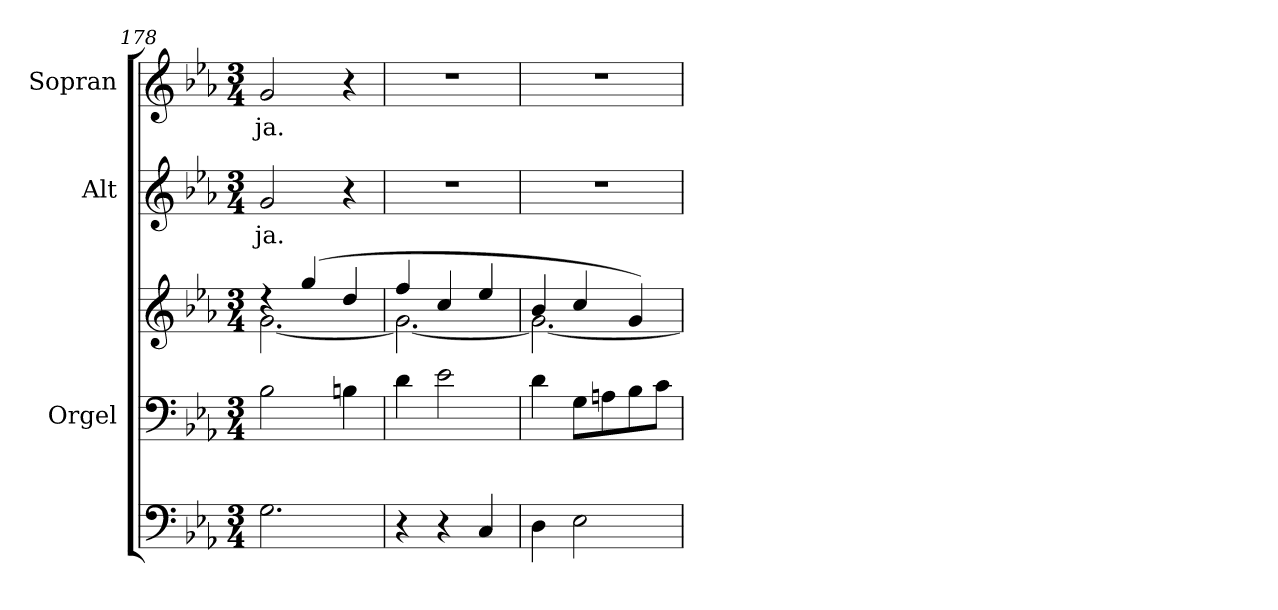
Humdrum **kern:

**kern	**kern	**kern	**kern	**text	**kern	**text
*part4	*part3	*part3	*part2	*part2	*part1	*part1
*staff5	*staff4	*staff3	*staff2	*staff2	*staff1	*staff1
*	*I"Orgel	*	*I"Alt	*	*I"Sopran	*
*	*I'Org.	*	*I'A.	*	*I'S.	*
*clefF4	*clefF4	*clefG2	*clefG2	*	*clefG2	*
*k[b-e-a-]	*k[b-e-a-]	*k[b-e-a-]	*k[b-e-a-]	*	*k[b-e-a-]	*
*E-:	*E-:	*E-:	*E-:	*	*E-:	*
*M3/4	*M3/4	*M3/4	*M3/4	*	*M3/4	*
=178	=178	=178	=178	=178	=178	=178
*	*	*^	*	*	*	*
!	!	!	!	!	!LO:LY:b	!	!LO:LY:b
2.G\	2B-\	4rdd	[<2.g\	2g/	-ja.	2g/	-ja.
.	.	(4gg/	.	.	.	.	.
.	4Bn\	4dd/	.	4r	.	4r	.
=179	=179	=179	=179	=179	=179	=179	=179
4r	4d\	4ff/	2.g\_	2.r	.	2.r	.
4r	2e-\	4cc/	.	.	.	.	.
4C/	.	4ee-/	.	.	.	.	.
=180	=180	=180	=180	=180	=180	=180	=180
4D\	4d\	4b-/	2.g\_	2.r	.	2.r	.
2E-\	8G\L	4cc/	.	.	.	.	.
.	8An\	.	.	.	.	.	.
.	8B-\	4g/)	.	.	.	.	.
.	8c\J	.	.	.	.	.	.
*	*	*v	*v	*	*	*	*
=	=	=	=	=	=	=
*-	*-	*-	*-	*-	*-	*-
